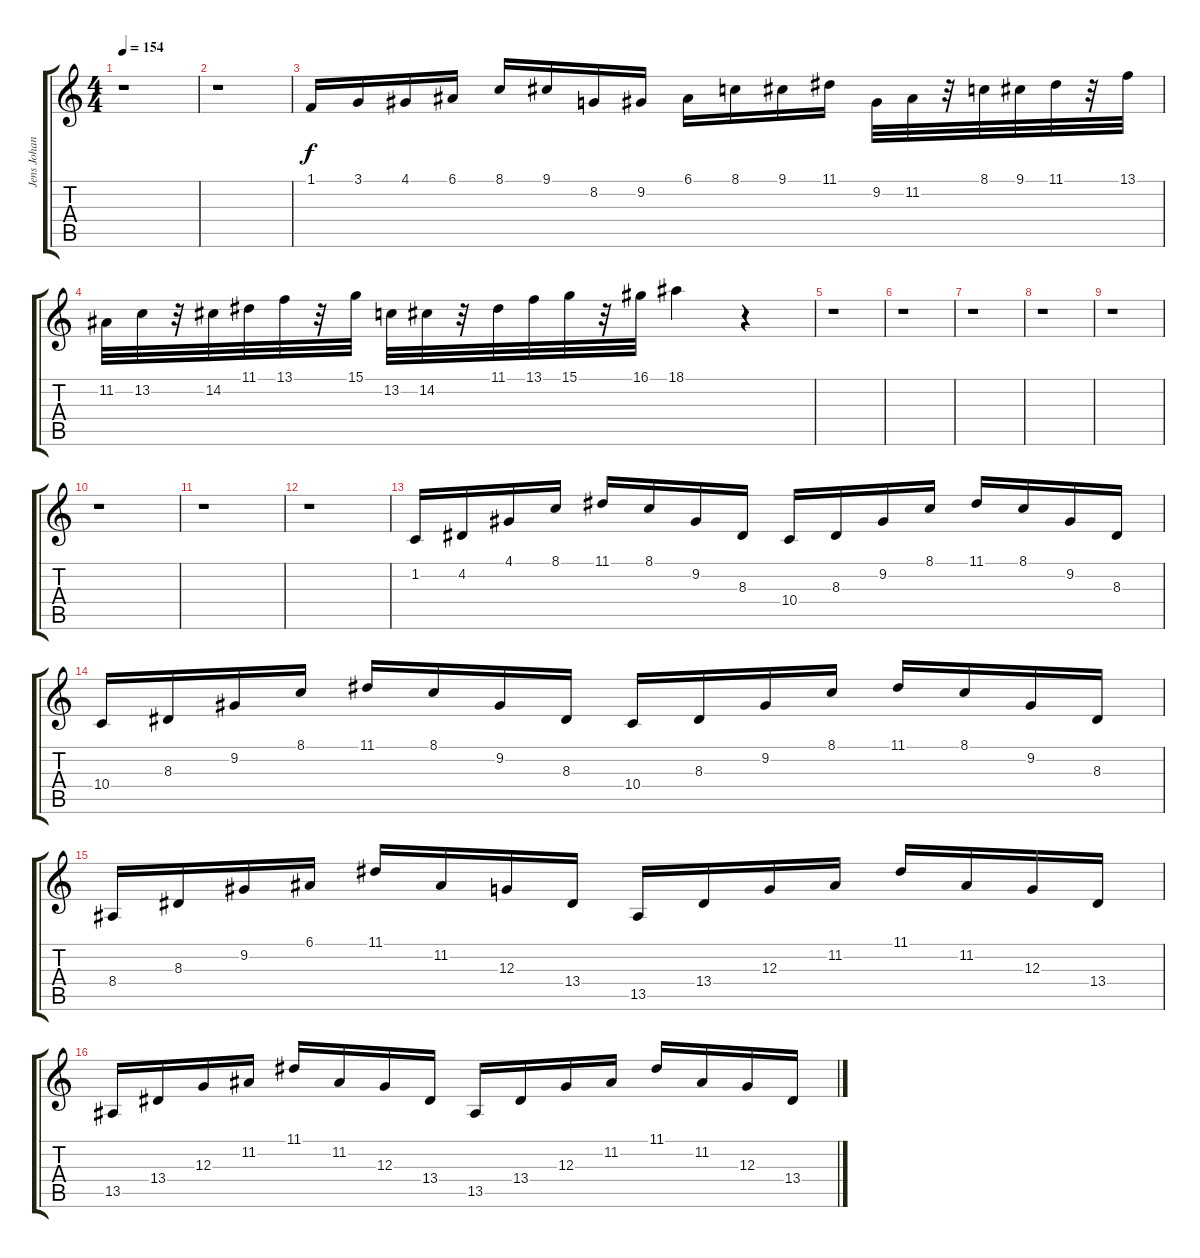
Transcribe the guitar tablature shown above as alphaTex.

\track ("Jens Johansson" "Jens Johan") {instrument fx4atmosphere}
\staff {score tabs}
\tuning (E4 B3 G3 D3 A2 E2) {hide}
\ts (4 4)
\tempo 154
\clef g2
\ks c
r.1{dy f} |
r.1 |
1.1.16 3.1.16 4.1.16 6.1.16 8.1.16 9.1.16 8.2.16 9.2.16 6.1.16 8.1.16 9.1.16 11.1.16 9.2.32 11.2.32 r.32 8.1.32 9.1.32 11.1.32 r.32 13.1.32 |
11.2.32 13.2.32 r.32 14.2.32 11.1.32 13.1.32 r.32 15.1.32 13.2.32 14.2.32 r.32 11.1.32 13.1.32 15.1.32 r.32 16.1.32 18.1.4 r.4 |
r.1 |
r.1 |
r.1 |
r.1 |
r.1 |
r.1 |
r.1 |
r.1 |
1.2.16 4.2.16 4.1.16 8.1.16 11.1.16 8.1.16 9.2.16 8.3.16 10.4.16 8.3.16 9.2.16 8.1.16 11.1.16 8.1.16 9.2.16 8.3.16 |
10.4.16 8.3.16 9.2.16 8.1.16 11.1.16 8.1.16 9.2.16 8.3.16 10.4.16 8.3.16 9.2.16 8.1.16 11.1.16 8.1.16 9.2.16 8.3.16 |
8.4.16 8.3.16 9.2.16 6.1.16 11.1.16 11.2.16 12.3.16 13.4.16 13.5.16 13.4.16 12.3.16 11.2.16 11.1.16 11.2.16 12.3.16 13.4.16 |
13.5.16 13.4.16 12.3.16 11.2.16 11.1.16 11.2.16 12.3.16 13.4.16 13.5.16 13.4.16 12.3.16 11.2.16 11.1.16 11.2.16 12.3.16 13.4.16
